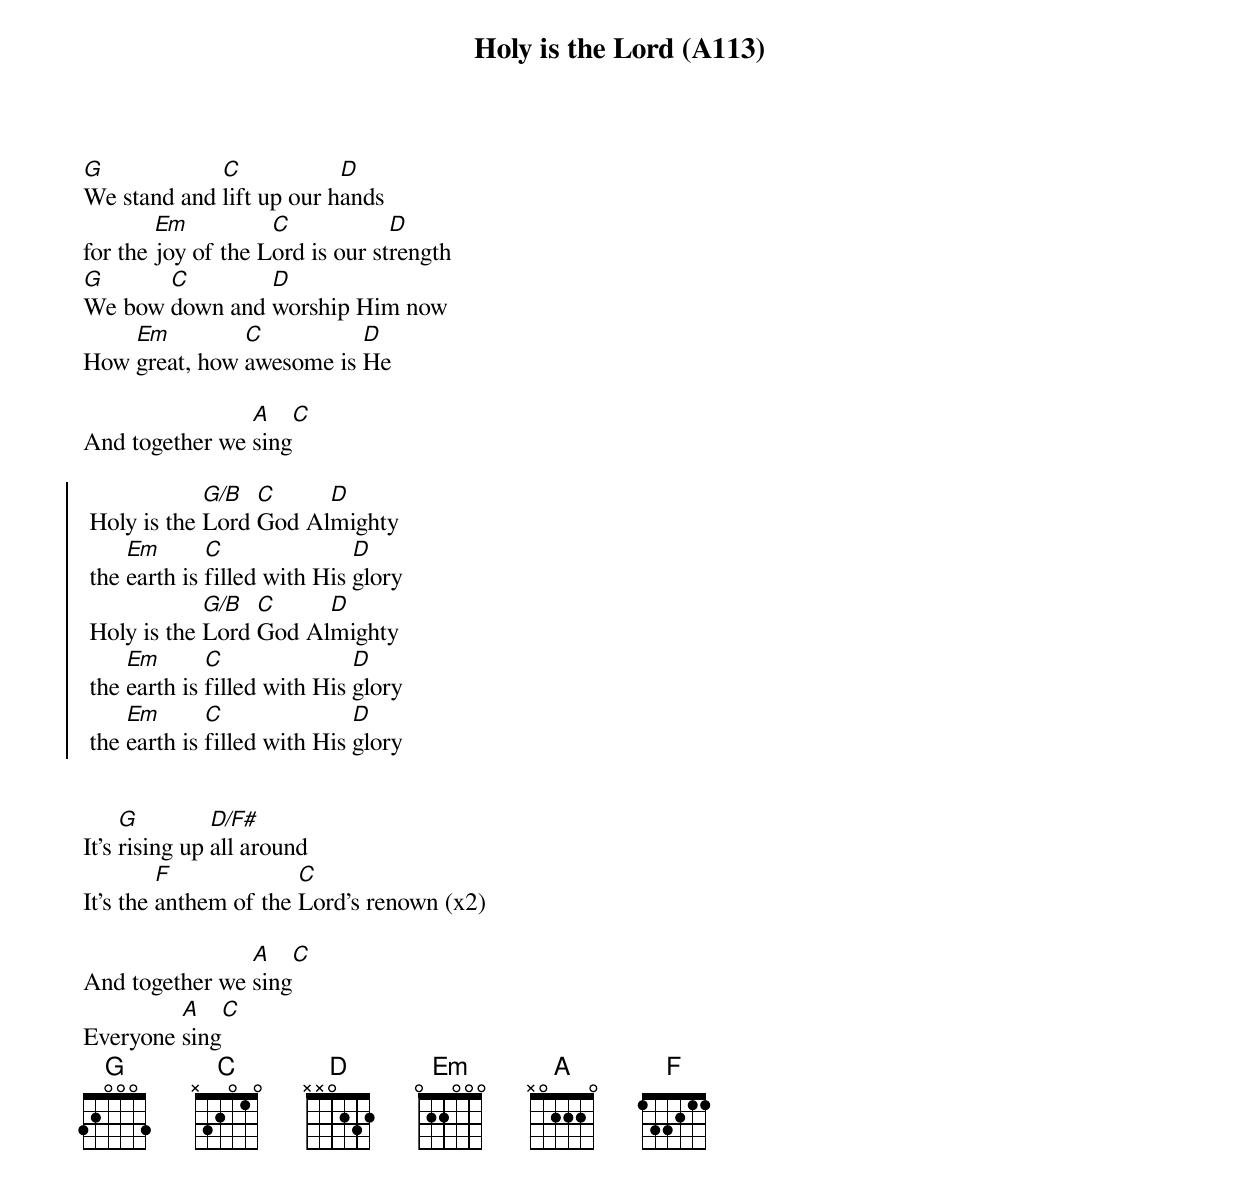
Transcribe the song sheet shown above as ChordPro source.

{title: Holy is the Lord (A113)}
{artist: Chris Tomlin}

[G]We stand and [C]lift up our h[D]ands
for the [Em]joy of the L[C]ord is our st[D]rength
[G]We bow [C]down and [D]worship Him now
How [Em]great, how [C]awesome is [D]He

And together we [A]sing[C]

{soc}
 Holy is the [G/B]Lord [C]God Al[D]mighty
 the [Em]earth is [C]filled with His [D]glory
 Holy is the [G/B]Lord [C]God Al[D]mighty
 the [Em]earth is [C]filled with His [D]glory
 the [Em]earth is [C]filled with His [D]glory
 {eoc}


It's [G]rising up [D/F#]all around
It's the [F]anthem of the [C]Lord's renown (x2)

And together we [A]sing[C]
Everyone [A]sing[C]
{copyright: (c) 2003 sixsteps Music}
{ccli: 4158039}
